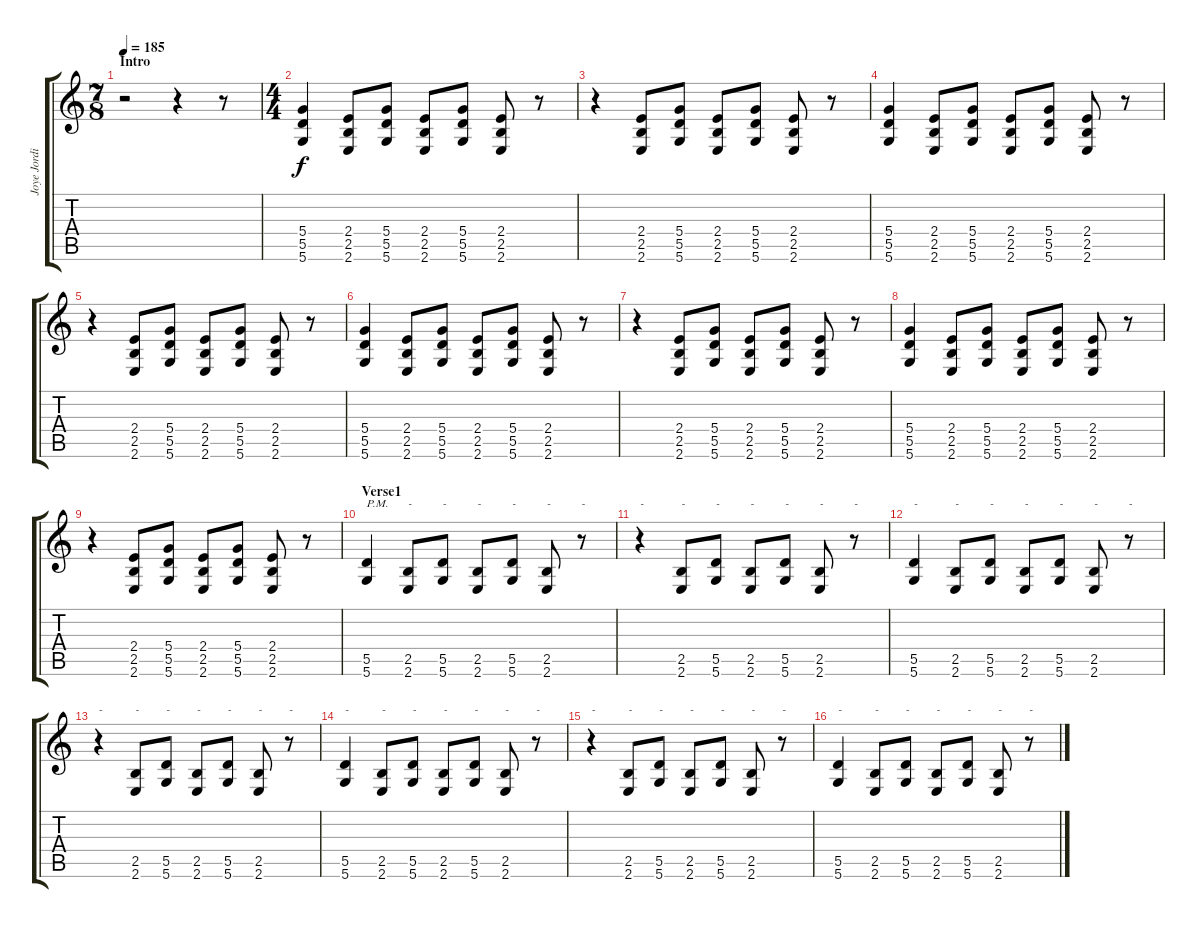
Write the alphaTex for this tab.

\track ("Joye Jordisson" "Joye Jordi") {instrument distortionguitar}
\staff {score tabs}
\tuning (E4 B3 G3 D3 A2 D2) {hide}
\ts (7 8)
\section ("" "Intro")
\tempo 185
\clef g2
\ks c
r.2{dy f instrument distortionguitar} r.4 r.8 |
\ts (4 4)
(5.4 5.5 5.6).4 (2.4 2.5 2.6).8 (5.4 5.5 5.6).8 (2.4 2.5 2.6).8 (5.4 5.5 5.6).8 (2.4 2.5 2.6).8 r.8 |
r.4 (2.4 2.5 2.6).8 (5.4 5.5 5.6).8 (2.4 2.5 2.6).8 (5.4 5.5 5.6).8 (2.4 2.5 2.6).8 r.8 |
(5.4 5.5 5.6).4 (2.4 2.5 2.6).8 (5.4 5.5 5.6).8 (2.4 2.5 2.6).8 (5.4 5.5 5.6).8 (2.4 2.5 2.6).8 r.8 |
r.4 (2.4 2.5 2.6).8 (5.4 5.5 5.6).8 (2.4 2.5 2.6).8 (5.4 5.5 5.6).8 (2.4 2.5 2.6).8 r.8 |
(5.4 5.5 5.6).4 (2.4 2.5 2.6).8 (5.4 5.5 5.6).8 (2.4 2.5 2.6).8 (5.4 5.5 5.6).8 (2.4 2.5 2.6).8 r.8 |
r.4 (2.4 2.5 2.6).8 (5.4 5.5 5.6).8 (2.4 2.5 2.6).8 (5.4 5.5 5.6).8 (2.4 2.5 2.6).8 r.8 |
(5.4 5.5 5.6).4 (2.4 2.5 2.6).8 (5.4 5.5 5.6).8 (2.4 2.5 2.6).8 (5.4 5.5 5.6).8 (2.4 2.5 2.6).8 r.8 |
r.4 (2.4 2.5 2.6).8 (5.4 5.5 5.6).8 (2.4 2.5 2.6).8 (5.4 5.5 5.6).8 (2.4 2.5 2.6).8 r.8 |
\section ("" "Verse1")
(5.5 5.6).4{txt "P.M."} (2.5 2.6).8{txt "-"} (5.5 5.6).8{txt "-"} (2.5 2.6).8{txt "-"} (5.5 5.6).8{txt "-"} (2.5 2.6).8{txt "-"} r.8{txt "-"} |
r.4{txt "-"} (2.5 2.6).8{txt "-"} (5.5 5.6).8{txt "-"} (2.5 2.6).8{txt "-"} (5.5 5.6).8{txt "-"} (2.5 2.6).8{txt "-"} r.8{txt "-"} |
(5.5 5.6).4{txt "-"} (2.5 2.6).8{txt "-"} (5.5 5.6).8{txt "-"} (2.5 2.6).8{txt "-"} (5.5 5.6).8{txt "-"} (2.5 2.6).8{txt "-"} r.8{txt "-"} |
r.4{txt "-"} (2.5 2.6).8{txt "-"} (5.5 5.6).8{txt "-"} (2.5 2.6).8{txt "-"} (5.5 5.6).8{txt "-"} (2.5 2.6).8{txt "-"} r.8{txt "-"} |
(5.5 5.6).4{txt "-"} (2.5 2.6).8{txt "-"} (5.5 5.6).8{txt "-"} (2.5 2.6).8{txt "-"} (5.5 5.6).8{txt "-"} (2.5 2.6).8{txt "-"} r.8{txt "-"} |
r.4{txt "-"} (2.5 2.6).8{txt "-"} (5.5 5.6).8{txt "-"} (2.5 2.6).8{txt "-"} (5.5 5.6).8{txt "-"} (2.5 2.6).8{txt "-"} r.8{txt "-"} |
(5.5 5.6).4{txt "-"} (2.5 2.6).8{txt "-"} (5.5 5.6).8{txt "-"} (2.5 2.6).8{txt "-"} (5.5 5.6).8{txt "-"} (2.5 2.6).8{txt "-"} r.8{txt "-"}
